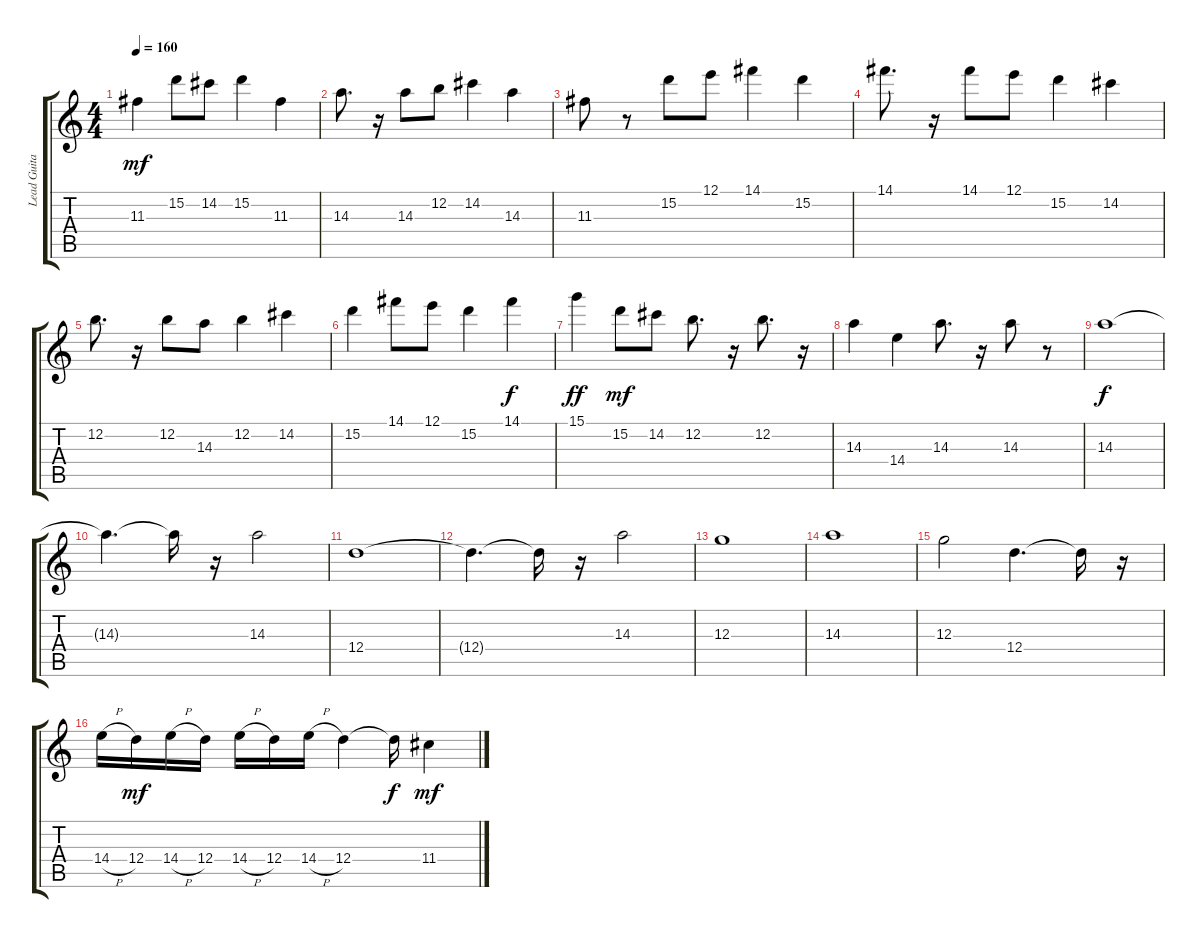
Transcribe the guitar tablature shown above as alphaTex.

\track ("Lead Guitar" "Lead Guita") {instrument distortionguitar}
\staff {score tabs}
\tuning (E4 B3 G3 D3 A2 E2) {hide}
\ts (4 4)
\tempo 160
\clef g2
\ks c
11.3.4{dy mf} 15.2.8 14.2.8 15.2.4 11.3.4 |
14.3.8{d} r.16 14.3.8 12.2.8 14.2.4 14.3.4 |
11.3.8 r.8 15.2.8 12.1.8 14.1.4 15.2.4 |
14.1.8{d} r.16 14.1.8 12.1.8 15.2.4 14.2.4 |
12.2.8{d} r.16 12.2.8 14.3.8 12.2.4 14.2.4 |
15.2.4 14.1.8 12.1.8 15.2.4 14.1.4{dy f} |
15.1.4{dy ff} 15.2.8{dy mf} 14.2.8 12.2.8{d} r.16 12.2.8{d} r.16 |
14.3.4 14.4.4 14.3.8{d} r.16 14.3.8 r.8 |
14.3.1{dy f} |
14.3{t}.4{d} 14.3{t}.16 r.16 14.3.2 |
12.4.1 |
12.4{t}.4{d} 12.4{t}.16 r.16 14.3.2 |
12.3.1 |
14.3.1 |
12.3.2 12.4.4{d} 12.4{t}.16 r.16 |
14.4{h}.16 12.4.16{dy mf} 14.4{h}.16 12.4.16 14.4{h}.16 12.4.16 14.4{h}.16 12.4.4 12.4{t}.16{dy f} 11.4.4{dy mf}
